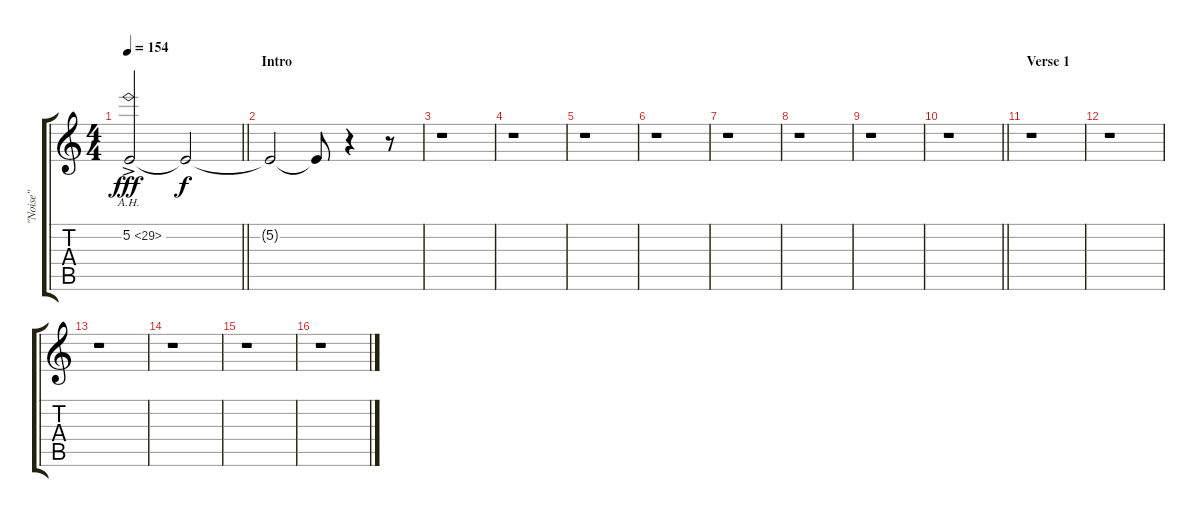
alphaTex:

\track ("\"Noise\" " "\"Noise\" ") {instrument stringensemble2}
\staff {score tabs}
\tuning (E4 B3 G3 D3 A2 E2) {hide}
\ts (4 4)
\tempo 154
\clef g2
\barLineRight lightlight
\ks c
5.2{ah 24 ac}.2{dy fff instrument stringensemble2} 5.2{t}.2{dy f} |
\section ("" "Intro")
5.2{t}.2 5.2{t}.8 r.4 r.8 |
r.1 |
r.1 |
r.1 |
r.1 |
r.1 |
r.1 |
r.1 |
\barLineRight lightlight
r.1 |
\section ("" "Verse 1")
r.1 |
r.1 |
r.1 |
r.1 |
r.1 |
r.1
